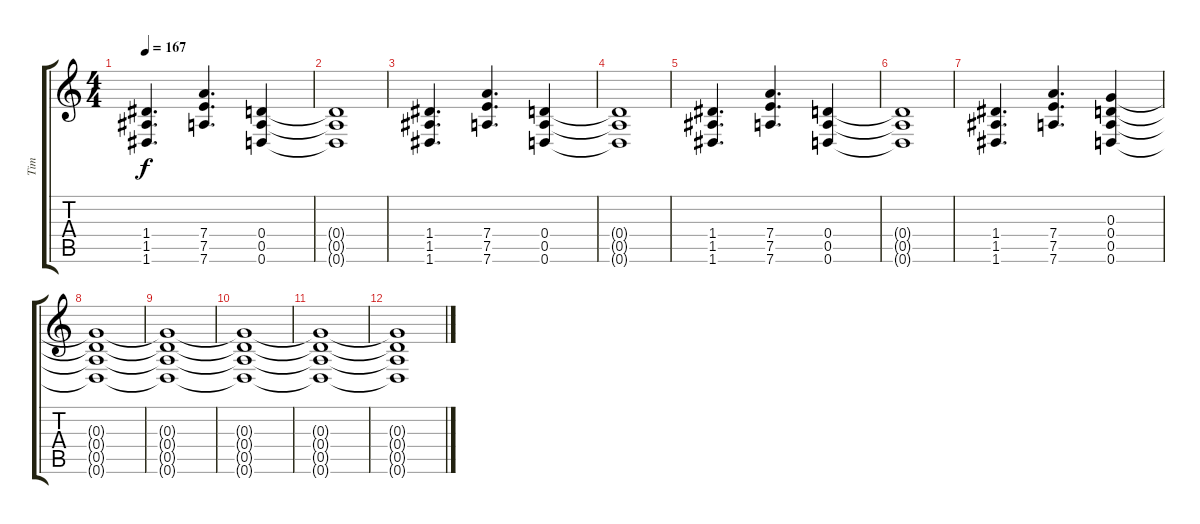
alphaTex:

\track ("Tim" "Tim") {instrument overdrivenguitar}
\staff {score tabs}
\tuning (E4 B3 G3 D3 A2 D2) {hide}
\ts (4 4)
\tempo 167
\clef g2
\ks c
(1.4 1.5 1.6).4{d dy f} (7.4 7.5 7.6).4{d} (0.4 0.5 0.6).4 |
(0.4{t} 0.5{t} 0.6{t}).1 |
(1.4 1.5 1.6).4{d} (7.4 7.5 7.6).4{d} (0.4 0.5 0.6).4 |
(0.4{t} 0.5{t} 0.6{t}).1 |
(1.4 1.5 1.6).4{d} (7.4 7.5 7.6).4{d} (0.4 0.5 0.6).4 |
(0.4{t} 0.5{t} 0.6{t}).1 |
(1.4 1.5 1.6).4{d} (7.4 7.5 7.6).4{d} (0.3 0.4 0.5 0.6).4 |
(0.3{t} 0.4{t} 0.5{t} 0.6{t}).1 |
(0.3{t} 0.4{t} 0.5{t} 0.6{t}).1 |
(0.3{t} 0.4{t} 0.5{t} 0.6{t}).1 |
(0.3{t} 0.4{t} 0.5{t} 0.6{t}).1 |
(0.3{t} 0.4{t} 0.5{t} 0.6{t}).1
